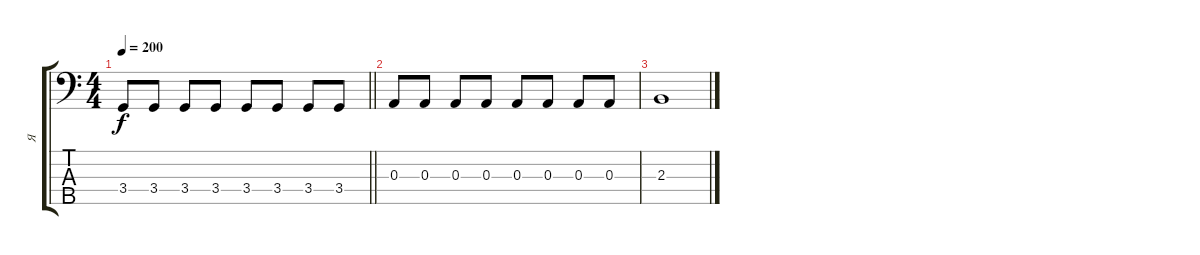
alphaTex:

\track ("Я" "Я") {instrument electricbassfinger}
\staff {score tabs}
\tuning (G2 D2 A1 E1 B0) {hide}
\ts (4 4)
\tempo 200
\clef f4
\barLineRight lightlight
\ks c
3.4.8{dy f} 3.4.8 3.4.8 3.4.8 3.4.8 3.4.8 3.4.8 3.4.8 |
\section ("" "")
0.3.8 0.3.8 0.3.8 0.3.8 0.3.8 0.3.8 0.3.8 0.3.8 |
2.3.1
